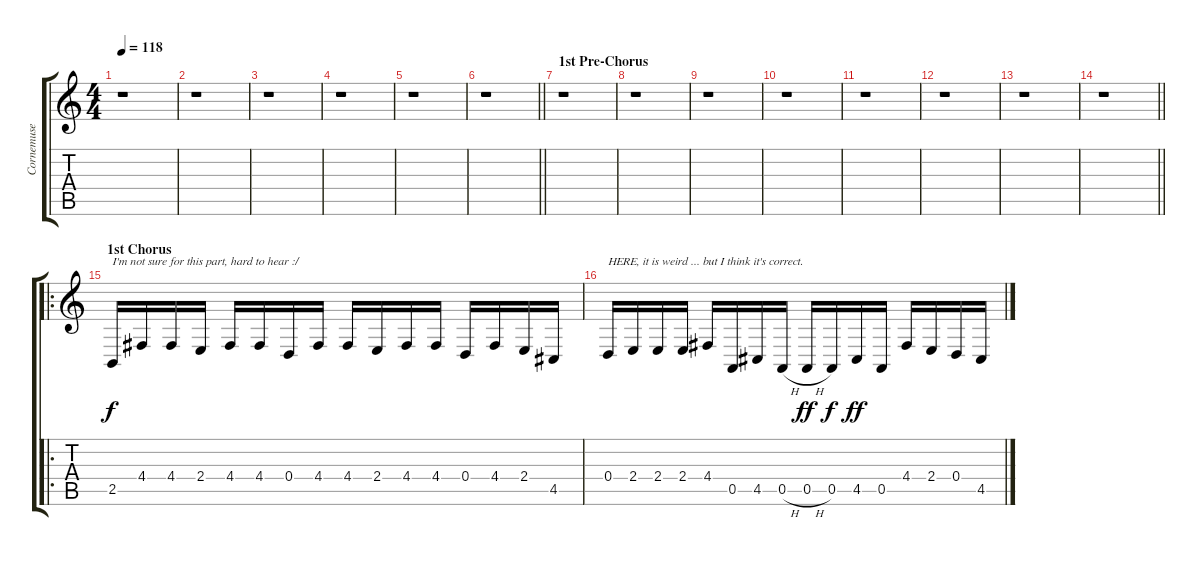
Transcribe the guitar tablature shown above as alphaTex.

\track ("Cornemuse" "Cornemuse") {instrument bagpipe}
\staff {score tabs}
\tuning (E4 B3 G3 D3 A2 E2) {hide}
\ts (4 4)
\tempo 118
\clef g2
\ks c
r.1{dy f} |
r.1 |
r.1 |
r.1 |
r.1 |
\barLineRight lightlight
r.1 |
\section ("" "1st Pre-Chorus")
r.1 |
r.1 |
r.1 |
r.1 |
r.1 |
r.1 |
r.1 |
\barLineRight lightlight
r.1 |
\ro
\section ("" "1st Chorus")
2.5.16{txt "I'm not sure for this part, hard to hear :/"} 4.4.16 4.4.16 2.4.16 4.4.16 4.4.16 0.4.16 4.4.16 4.4.16 2.4.16 4.4.16 4.4.16 0.4.16 4.4.16 2.4.16 4.5.16 |
0.4.16{txt "HERE, it is weird ... but I think it's correct."} 2.4.16 2.4.16 2.4.16 4.4.16 0.5.16 4.5.16 0.5{h}.16 0.5{h}.16{dy ff} 0.5.16{dy f} 4.5.16{dy ff} 0.5.16 4.4.16 2.4.16 0.4.16 4.5.16
